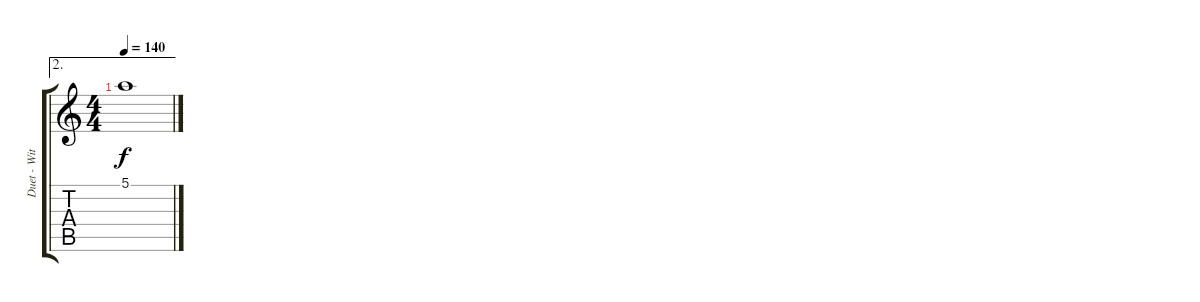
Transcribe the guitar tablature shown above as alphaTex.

\track ("Duet - Witches ('But, ere we this perfor" "Duet - Wit") {instrument acousticguitarnylon}
\staff {score tabs}
\tuning (E4 B3 G3 D3 A2 E2) {hide}
\ae 2
\ts (4 4)
\tempo 140
\clef g2
\ks c
5.1.1{dy f}
